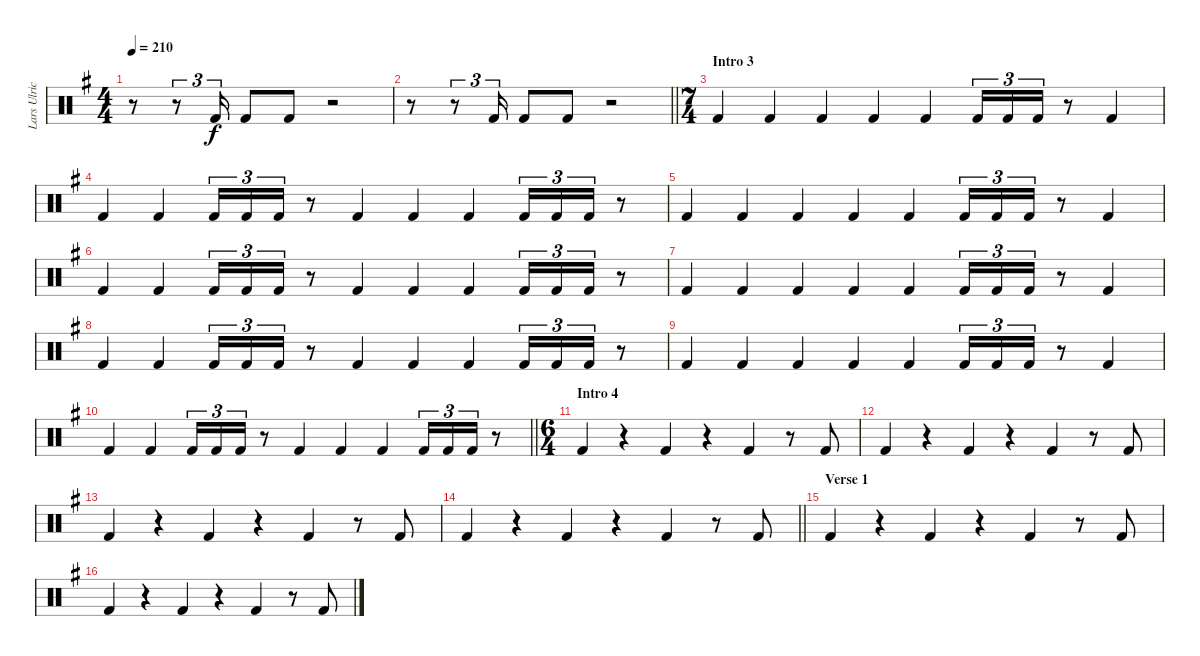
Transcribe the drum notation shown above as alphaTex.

\track ("Lars Ulrich Bass Drum" "Lars Ulric") {instrument percussion}
\staff {score}
\articulation defaults
\ts (4 4)
\tempo 210
\clef neutral
\ks g
r.8{dy f} r.8{tu (3 2)} "Kick (hit) 2".16{tu (3 2)} "Kick (hit) 2".8 "Kick (hit) 2".8 r.2 |
\barLineRight lightlight
r.8 r.8{tu (3 2)} "Kick (hit) 2".16{tu (3 2)} "Kick (hit) 2".8 "Kick (hit) 2".8 r.2 |
\ts (7 4)
\section ("" "Intro 3")
"Kick (hit) 2".4 "Kick (hit) 2".4 "Kick (hit) 2".4 "Kick (hit) 2".4 "Kick (hit) 2".4 "Kick (hit) 2".16{tu (3 2)} "Kick (hit) 2".16{tu (3 2)} "Kick (hit) 2".16{tu (3 2)} r.8 "Kick (hit) 2".4 |
"Kick (hit) 2".4 "Kick (hit) 2".4 "Kick (hit) 2".16{tu (3 2)} "Kick (hit) 2".16{tu (3 2)} "Kick (hit) 2".16{tu (3 2)} r.8 "Kick (hit) 2".4 "Kick (hit) 2".4 "Kick (hit) 2".4 "Kick (hit) 2".16{tu (3 2)} "Kick (hit) 2".16{tu (3 2)} "Kick (hit) 2".16{tu (3 2)} r.8 |
"Kick (hit) 2".4 "Kick (hit) 2".4 "Kick (hit) 2".4 "Kick (hit) 2".4 "Kick (hit) 2".4 "Kick (hit) 2".16{tu (3 2)} "Kick (hit) 2".16{tu (3 2)} "Kick (hit) 2".16{tu (3 2)} r.8 "Kick (hit) 2".4 |
"Kick (hit) 2".4 "Kick (hit) 2".4 "Kick (hit) 2".16{tu (3 2)} "Kick (hit) 2".16{tu (3 2)} "Kick (hit) 2".16{tu (3 2)} r.8 "Kick (hit) 2".4 "Kick (hit) 2".4 "Kick (hit) 2".4 "Kick (hit) 2".16{tu (3 2)} "Kick (hit) 2".16{tu (3 2)} "Kick (hit) 2".16{tu (3 2)} r.8 |
"Kick (hit) 2".4 "Kick (hit) 2".4 "Kick (hit) 2".4 "Kick (hit) 2".4 "Kick (hit) 2".4 "Kick (hit) 2".16{tu (3 2)} "Kick (hit) 2".16{tu (3 2)} "Kick (hit) 2".16{tu (3 2)} r.8 "Kick (hit) 2".4 |
"Kick (hit) 2".4 "Kick (hit) 2".4 "Kick (hit) 2".16{tu (3 2)} "Kick (hit) 2".16{tu (3 2)} "Kick (hit) 2".16{tu (3 2)} r.8 "Kick (hit) 2".4 "Kick (hit) 2".4 "Kick (hit) 2".4 "Kick (hit) 2".16{tu (3 2)} "Kick (hit) 2".16{tu (3 2)} "Kick (hit) 2".16{tu (3 2)} r.8 |
"Kick (hit) 2".4 "Kick (hit) 2".4 "Kick (hit) 2".4 "Kick (hit) 2".4 "Kick (hit) 2".4 "Kick (hit) 2".16{tu (3 2)} "Kick (hit) 2".16{tu (3 2)} "Kick (hit) 2".16{tu (3 2)} r.8 "Kick (hit) 2".4 |
\barLineRight lightlight "Kick (hit) 2".4 "Kick (hit) 2".4 "Kick (hit) 2".16{tu (3 2)} "Kick (hit) 2".16{tu (3 2)} "Kick (hit) 2".16{tu (3 2)}
r.8 "Kick (hit) 2".4 "Kick (hit) 2".4 "Kick (hit) 2".4 "Kick (hit) 2".16{tu (3 2)} "Kick (hit) 2".16{tu (3 2)} "Kick (hit) 2".16{tu (3 2)} r.8 |
\ts (6 4)
\section ("" "Intro 4")
"Kick (hit) 2".4 r.4 "Kick (hit) 2".4 r.4 "Kick (hit) 2".4 r.8 "Kick (hit) 2".8 |
"Kick (hit) 2".4 r.4 "Kick (hit) 2".4 r.4 "Kick (hit) 2".4 r.8 "Kick (hit) 2".8 |
"Kick (hit) 2".4 r.4 "Kick (hit) 2".4 r.4 "Kick (hit) 2".4 r.8 "Kick (hit) 2".8 |
\barLineRight lightlight "Kick (hit) 2".4
r.4 "Kick (hit) 2".4 r.4 "Kick (hit) 2".4 r.8 "Kick (hit) 2".8 |
\section ("" "Verse 1")
"Kick (hit) 2".4 r.4 "Kick (hit) 2".4 r.4 "Kick (hit) 2".4 r.8 "Kick (hit) 2".8 |
"Kick (hit) 2".4 r.4 "Kick (hit) 2".4 r.4 "Kick (hit) 2".4 r.8 "Kick (hit) 2".8
